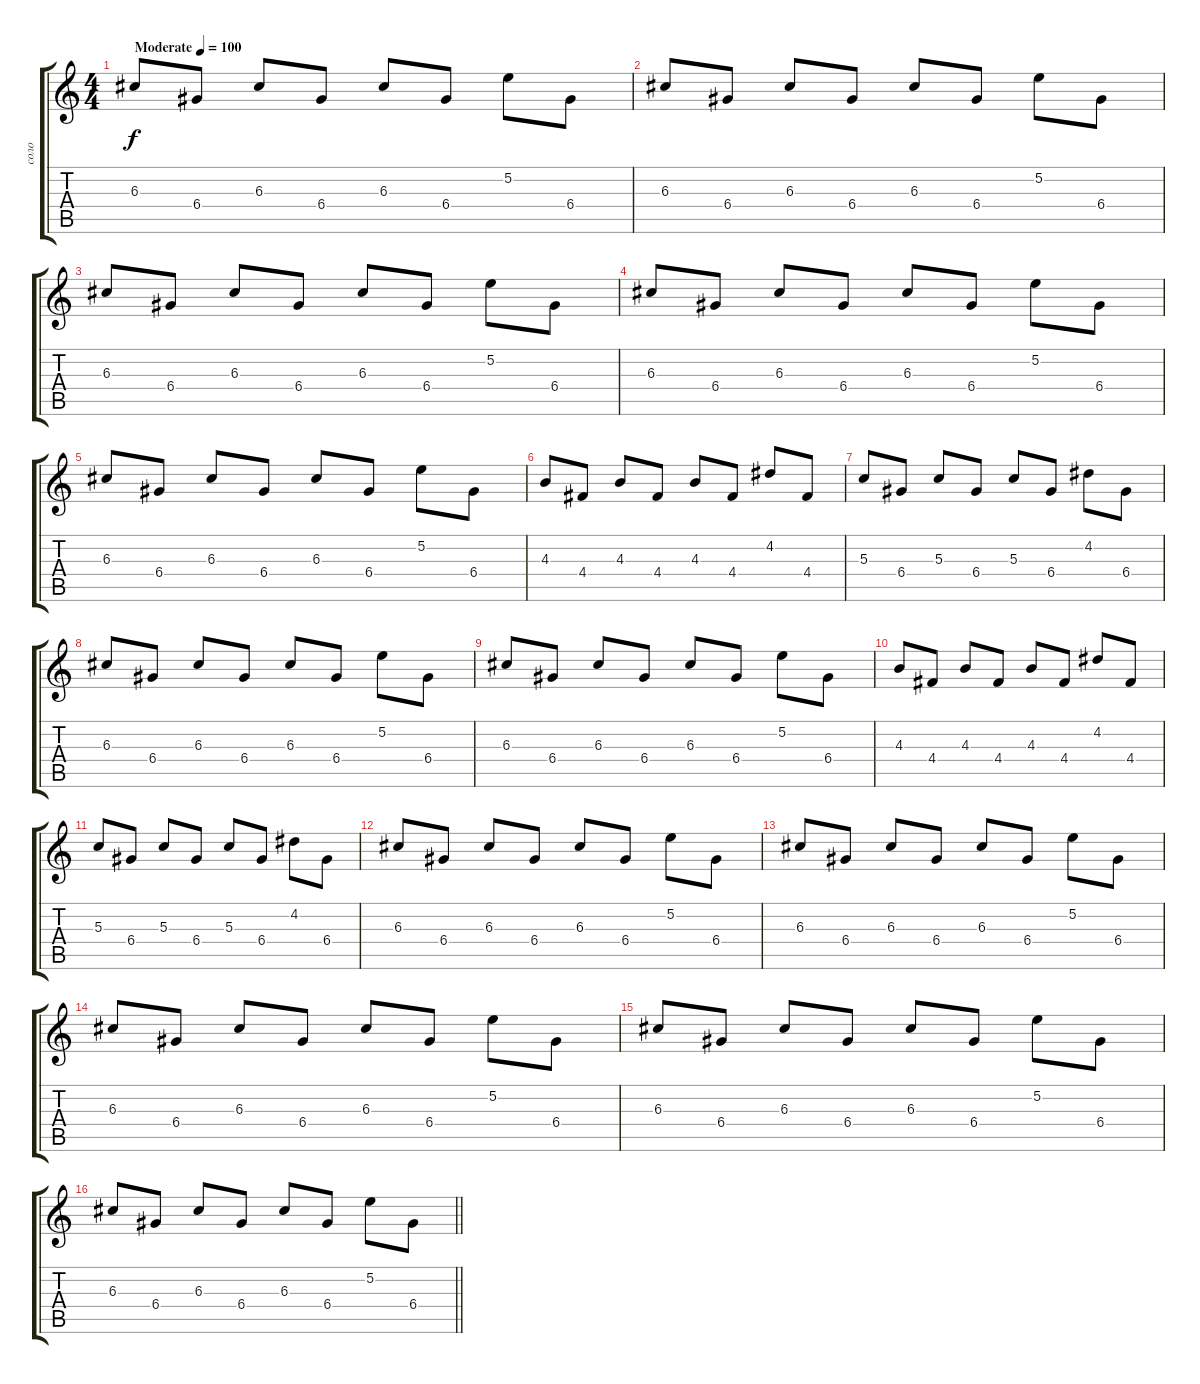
\track ("соло" "соло") {instrument acousticguitarsteel}
\staff {score tabs}
\tuning (E4 B3 G3 D3 A2 E2) {hide}
\ts (4 4)
\tempo (100 "Moderate")
\clef g2
\ks c
6.3.8{dy f instrument acousticguitarsteel} 6.4.8 6.3.8 6.4.8 6.3.8 6.4.8 5.2.8 6.4.8 |
6.3.8 6.4.8 6.3.8 6.4.8 6.3.8 6.4.8 5.2.8 6.4.8 |
6.3.8 6.4.8 6.3.8 6.4.8 6.3.8 6.4.8 5.2.8 6.4.8 |
6.3.8 6.4.8 6.3.8 6.4.8 6.3.8 6.4.8 5.2.8 6.4.8 |
6.3.8 6.4.8 6.3.8 6.4.8 6.3.8 6.4.8 5.2.8 6.4.8 |
4.3.8 4.4.8 4.3.8 4.4.8 4.3.8 4.4.8 4.2.8 4.4.8 |
5.3.8 6.4.8 5.3.8 6.4.8 5.3.8 6.4.8 4.2.8 6.4.8 |
6.3.8 6.4.8 6.3.8 6.4.8 6.3.8 6.4.8 5.2.8 6.4.8 |
6.3.8 6.4.8 6.3.8 6.4.8 6.3.8 6.4.8 5.2.8 6.4.8 |
4.3.8 4.4.8 4.3.8 4.4.8 4.3.8 4.4.8 4.2.8 4.4.8 |
5.3.8 6.4.8 5.3.8 6.4.8 5.3.8 6.4.8 4.2.8 6.4.8 |
6.3.8 6.4.8 6.3.8 6.4.8 6.3.8 6.4.8 5.2.8 6.4.8 |
6.3.8 6.4.8 6.3.8 6.4.8 6.3.8 6.4.8 5.2.8 6.4.8 |
6.3.8 6.4.8 6.3.8 6.4.8 6.3.8 6.4.8 5.2.8 6.4.8 |
6.3.8 6.4.8 6.3.8 6.4.8 6.3.8 6.4.8 5.2.8 6.4.8 |
\barLineRight lightlight
6.3.8 6.4.8 6.3.8 6.4.8 6.3.8 6.4.8 5.2.8 6.4.8
